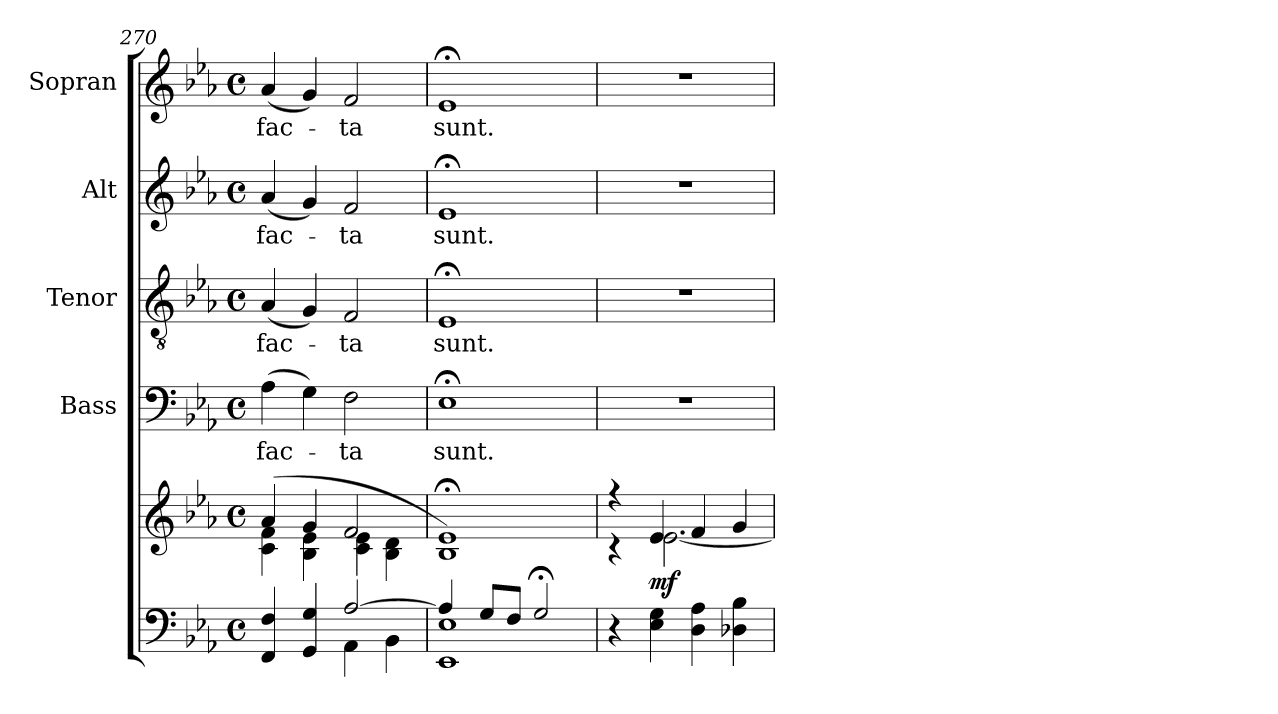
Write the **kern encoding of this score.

**kern	**kern	**dynam	**kern	**text	**kern	**text	**kern	**text	**kern	**text
*part5	*part5	*part5	*part4	*part4	*part3	*part3	*part2	*part2	*part1	*part1
*staff6	*staff5	*staff5/6	*staff4	*staff4	*staff3	*staff3	*staff2	*staff2	*staff1	*staff1
*	*	*	*I"Bass	*	*I"Tenor	*	*I"Alt	*	*I"Sopran	*
*	*	*	*I'B.	*	*I'T.	*	*I'A.	*	*I'S.	*
*clefF4	*clefG2	*	*clefF4	*	*clefGv2	*	*clefG2	*	*clefG2	*
*k[b-e-a-]	*k[b-e-a-]	*	*k[b-e-a-]	*	*k[b-e-a-]	*	*k[b-e-a-]	*	*k[b-e-a-]	*
*E-:	*E-:	*	*E-:	*	*E-:	*	*E-:	*	*E-:	*
*M4/4	*M4/4	*	*M4/4	*	*M4/4	*	*M4/4	*	*M4/4	*
*met(c)	*met(c)	*	*met(c)	*	*met(c)	*	*met(c)	*	*met(c)	*
=270	=270	=270	=270	=270	=270	=270	=270	=270	=270	=270
*^	*^	*	*	*	*	*	*	*	*	*
!	!	!	!	!	!	!LO:LY:b	!	!LO:LY:b	!	!LO:LY:b	!	!LO:LY:b
4FF/ 4F/	2ryy	(4a-/	4c\ 4f\	.	(>4A-\	fac-	(<4A-/	fac-	(<4a-/	fac-	(<4a-/	fac-
4GG/ 4G/	.	4g/	4B-\ 4e-\	.	4G\)	.	4G/)	.	4g/)	.	4g/)	.
!	!	!	!	!	!	!LO:LY:b	!	!LO:LY:b	!	!LO:LY:b	!	!LO:LY:b
[>2A-/	4AA-\	2f/	4c\ 4e-\	.	2F\	-ta	2F/	-ta	2f/	-ta	2f/	-ta
.	4BB-\	.	4B-\ 4d\	.	.	.	.	.	.	.	.	.
=271	=271	=271	=271	=271	=271	=271	=271	=271	=271	=271	=271	=271
!	!	!	!	!	!	!LO:LY:b	!	!LO:LY:b	!	!LO:LY:b	!	!LO:LY:b
4A-/]	1EE- 1E-	1e-;<)	1B-	.	1E-;<	sunt.	1E-;<	sunt.	1e-;<	sunt.	1e-;<	sunt.
8G/L	.	.	.	.	.	.	.	.	.	.	.	.
8F/J	.	.	.	.	.	.	.	.	.	.	.	.
2G;</	.	.	.	.	.	.	.	.	.	.	.	.
*v	*v	*	*	*	*	*	*	*	*	*	*	*
=272	=272	=272	=272	=272	=272	=272	=272	=272	=272	=272	=272
4r	4r	4r	.	1r	.	1r	.	1r	.	1r	.
!	!	!	!LO:DY:b	!	!	!	!	!	!	!	!
4E-\ 4G\	4e-/	[<2.e-\	mf	.	.	.	.	.	.	.	.
4D\ 4A-\	4f/	.	.	.	.	.	.	.	.	.	.
4D-X\ 4B-\	4g/	.	.	.	.	.	.	.	.	.	.
*	*v	*v	*	*	*	*	*	*	*	*	*
=	=	=	=	=	=	=	=	=	=	=
*-	*-	*-	*-	*-	*-	*-	*-	*-	*-	*-
